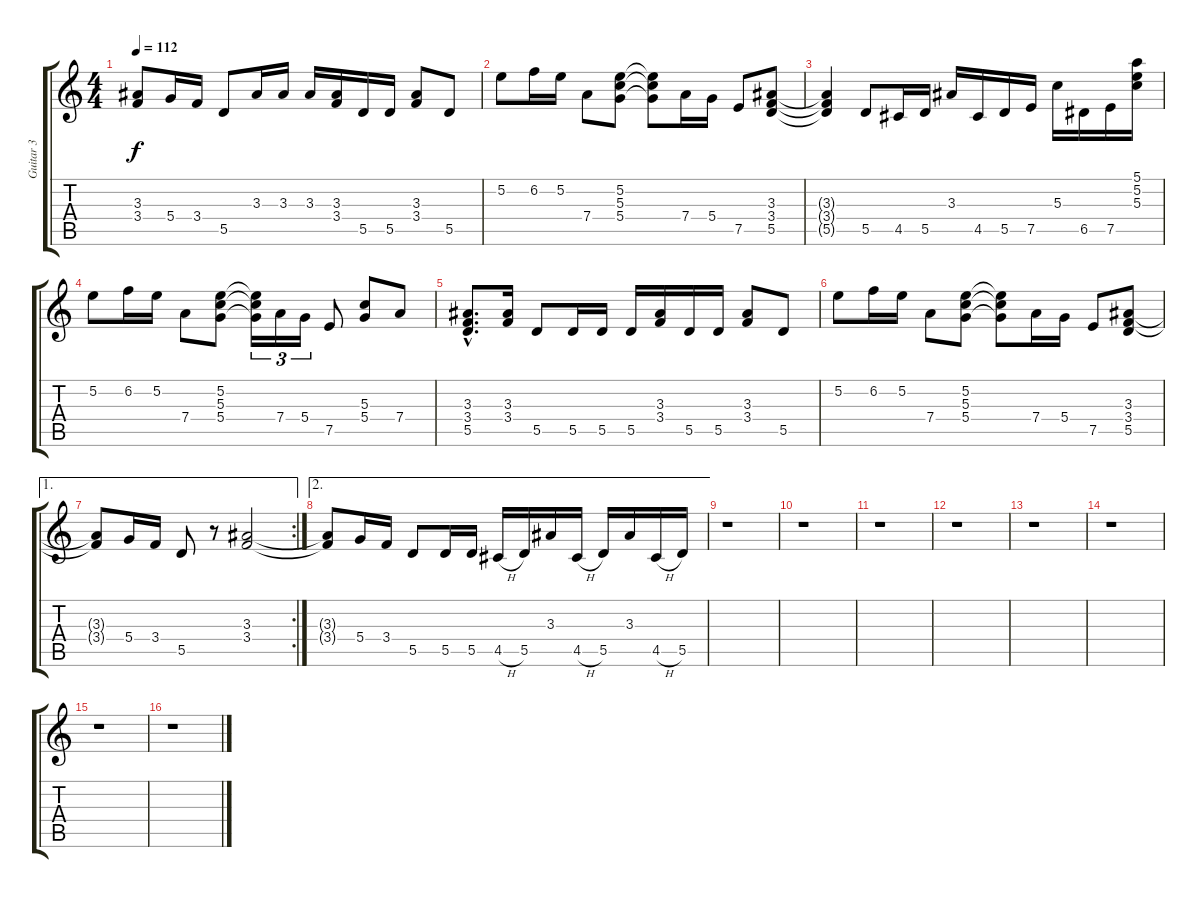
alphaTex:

\track ("Guitar 3" "Guitar 3") {instrument electricguitarclean}
\staff {score tabs}
\tuning (E4 B3 G3 D3 A2 E2) {hide}
\ts (4 4)
\tempo 112
\clef g2
\ks c
(3.3 3.4).8{dy f} 5.4.16 3.4.16 5.5.8 3.3.16 3.3.16 3.3.16 (3.3 3.4).16 5.5.16 5.5.16 (3.3 3.4).8 5.5.8 |
5.2.8 6.2.16 5.2.16 7.4.8 (5.2 5.3 5.4).8 (5.2{t} 5.3{t} 5.4{t}).8 7.4.16 5.4.16 7.5.8 (3.3 3.4 5.5).8 |
(3.3{t} 3.4{t} 5.5{t}).4 5.5.8 4.5.16 5.5.16 3.3.16 4.5.16 5.5.16 7.5.16 5.3.16 6.5.16 7.5.16 (5.1 5.2 5.3).16 |
5.2.8 6.2.16 5.2.16 7.4.8 (5.2 5.3 5.4).8 (5.2{t} 5.3{t} 5.4{t}).16{tu (3 2)} 7.4.16{tu (3 2)} 5.4.16{tu (3 2)} 7.5.8 (5.3 5.4).8 7.4.8 |
(3.3{hac} 3.4{hac} 5.5{hac}).8{d} (3.3 3.4).16 5.5.8 5.5.16 5.5.16 5.5.16 (3.3 3.4).16 5.5.16 5.5.16 (3.3 3.4).8 5.5.8 |
5.2.8 6.2.16 5.2.16 7.4.8 (5.2 5.3 5.4).8 (5.2{t} 5.3{t} 5.4{t}).8 7.4.16 5.4.16 7.5.8 (3.3 3.4 5.5).8 |
\ae 1
\rc 2
(3.3{t} 3.4{t}).8 5.4.16 3.4.16 5.5.8 r.8 (3.3 3.4).2 |
\ae 2
(3.3{t} 3.4{t}).8 5.4.16 3.4.16 5.5.8 5.5.16 5.5.16 4.5{h}.16 5.5.16 3.3.16 4.5{h}.16 5.5.16 3.3.16 4.5{h}.16 5.5.16 |
r.1 |
r.1 |
r.1 |
r.1 |
r.1 |
r.1 |
r.1 |
r.1
